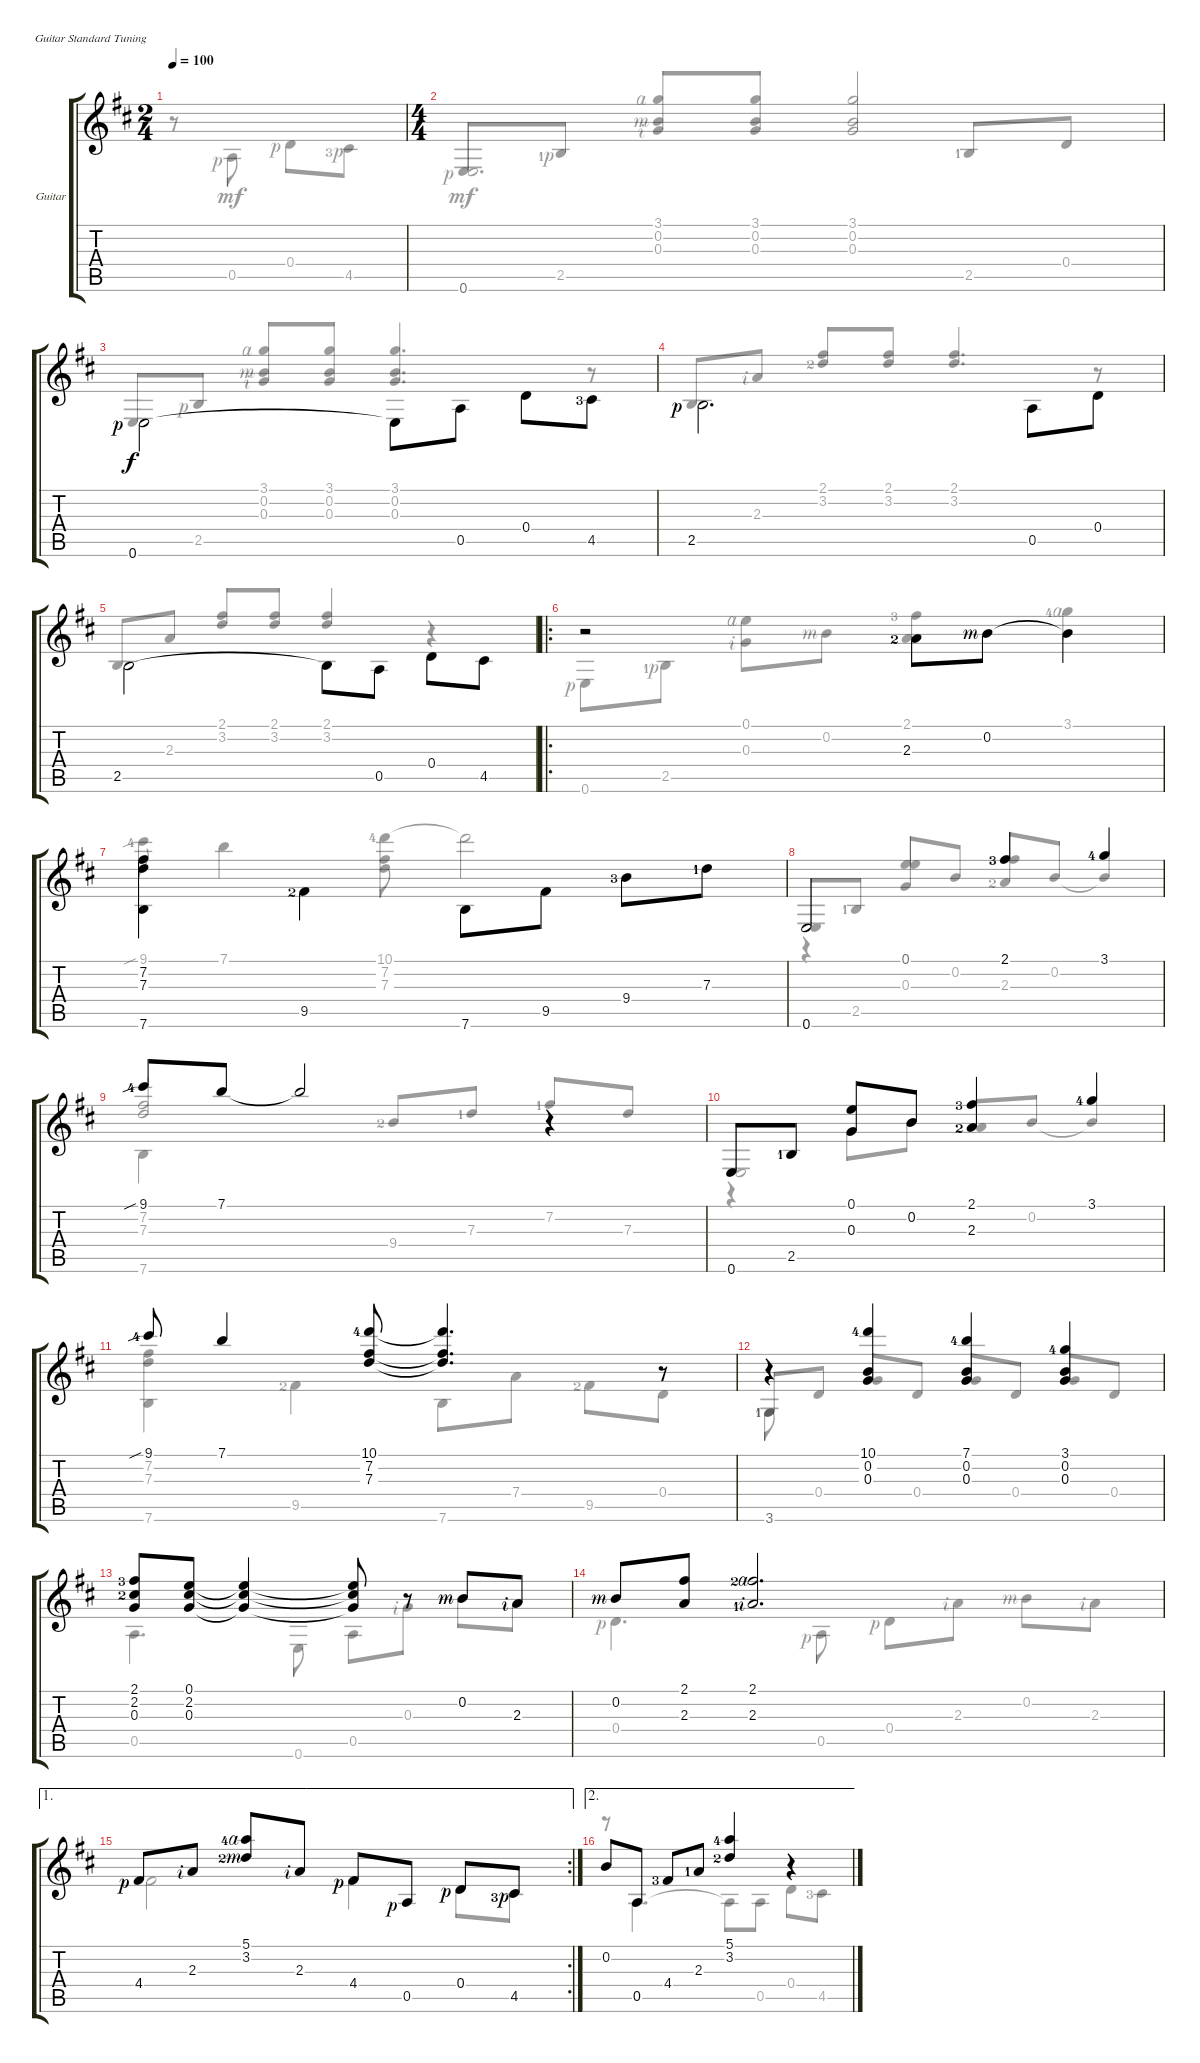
\defaultSystemsLayout 4
\bracketExtendMode groupsimilarinstruments
\firstSystemTrackNameOrientation horizontal
\otherSystemsTrackNameOrientation horizontal
\track (" Guitar" " Guitar") {instrument acousticguitarsteel}
\staff {score tabs}
\tuning (E4 B3 G3 D3 A2 E2)
\voice
\ts (2 4)
\tempo 100
\clef g2
\ks d
|
\ts (4 4)
|
0.6{rf 1}.2{beam invert} 0.6{t}.8{beam invert} 0.5.8 0.4.8{beam invert} 4.5{lf 4}.8 |
2.5{rf 1}.2{d beam invert} 0.5.8{beam invert} 0.4.8 |
2.5.2{beam invert} 2.5{t}.8{beam invert} 0.5.8 0.4.8{beam invert} 4.5.8 |
\ro
r.2 2.3{lf 3}.8{beam invert} 0.2{rf 3}.8 0.2{t}.4{beam invert} |
(7.2 7.3 7.6).4{beam invert} 9.5{lf 3}.4{beam invert} 7.6.8{beam invert} 9.5.8 9.4{lf 4}.8{beam invert} 7.3{lf 2}.8 |
0.6.2 2.1{lf 4}.4 3.1{lf 5}.4 |
9.1{sib lf 5}.8 7.1.8 7.1{t}.2 r.4 |
0.6.8 2.5{lf 2}.8 (0.1 0.3).8 0.2.8 (2.1{lf 4} 2.3{lf 3}).4 3.1{lf 5}.4 |
9.1{sib lf 5}.8 7.1.4 (10.1{lf 5} 7.2 7.3).8 (7.3{t} 7.2{t} 10.1{t}).4{d} r.8 |
r.4 (10.1{lf 5} 0.3 0.2).4 (7.1{lf 5} 0.3 0.2).4 (0.3 3.1{lf 5} 0.2).4 |
(2.1{lf 4} 2.2{lf 3} 0.3).8 (0.1 2.2 0.3).8 (0.3{t} 0.1{t} 2.2{t}).4 (0.1{t} 2.2{t} 0.3{t}).8 r.8 0.2{rf 3}.8 2.3{rf 2}.8 |
0.2{rf 3}.8 (2.1 2.3).8 (2.3{lf 2 rf 2} 2.1{lf 3 rf 4}).2{d} |
\ae 1
\rc 2
4.4{rf 1}.8 2.3{rf 2}.8 (3.2{lf 3 rf 3} 5.1{lf 5 rf 4}).8 2.3{rf 2}.8 4.4{rf 1}.8 0.5{rf 1}.8 0.4{rf 1}.8 4.5{lf 4 rf 1}.8 |
\ae 2
0.2.8 0.5.8 4.4{lf 4}.8 2.3{lf 2}.8 (5.1{lf 5} 3.2{lf 3}).4 r.4
\voice
\clef g2
\ottava regular
\simile none
\ks d
r.8{dy mf} 0.5{rf 1}.8 0.4{rf 1}.8 4.5{lf 4 rf 1}.8 |
0.6{rf 1}.8{beam invert} 2.5{lf 2 rf 1}.8 (3.1{rf 4} 0.2{rf 3} 0.3{rf 2}).8{beam invert} (0.3 0.2 3.1).8 (3.1 0.2 0.3).2{beam invert} |
0.6{rf 1}.8{beam invert} 2.5{rf 1}.8 (3.1{rf 4} 0.2{rf 3} 0.3{rf 2}).8{beam invert} (0.3 0.2 3.1).8 (3.1 0.2 0.3).4{d beam invert} r.8{beam invert} |
2.5{rf 1}.8{beam invert} 2.3{rf 2}.8 (2.1 3.2{lf 3}).8{beam invert} (3.2 2.1).8 (2.1 3.2).4{d beam invert} r.8{beam invert} |
2.5.8{beam invert} 2.3.8 (2.1 3.2).8{beam invert} (3.2 2.1).8 (2.1 3.2).4{beam invert} r.4{beam invert} |
0.6{rf 1}.8 2.5{lf 2 rf 1}.8 (0.1{rf 4} 0.3{rf 2}).8 0.2{rf 3}.8 (2.1{lf 4} 2.3{lf 3}).4 3.1{lf 5 rf 4}.4 |
9.1{sib lf 5}.8 7.1.4 (10.1{lf 5} 7.2 7.3).8 10.1{t}.2 |
0.6.8{beam invert} 2.5{lf 2}.8 (0.1 0.3).8{beam invert} 0.2.8 (2.1{lf 4} 2.3{lf 3}).8{beam invert} 0.2.8 0.2{t}.4{beam invert} |
(7.2 7.3).2{beam invert} 9.4{lf 3}.8{beam invert} 7.3{lf 2}.8 7.2{lf 2}.8{beam invert} 7.3.8 |
0.6.2{beam invert} 2.3{lf 3}.8{beam invert} 0.2.8 0.2{t}.4{beam invert} |
(7.6 7.2 7.3).4 9.5{lf 3}.4 7.6.8 7.4.8 9.5{lf 3}.8 0.4.8 |
3.6{lf 2}.8 0.4.8 0.3.8{beam invert} 0.4.8 0.3.8{beam invert} 0.4.8 0.3.8{beam invert} 0.4.8 |
0.5.4{d} 0.6.8 0.5.8 0.3{rf 2}.8 0.2{rf 3}.8 2.3{rf 2}.8 |
0.4{rf 1}.4{d} 0.5{rf 1}.8 0.4{rf 1}.8 2.3{rf 2}.8 0.2{rf 3}.8 2.3{rf 2}.8 |
4.4{rf 1}.2 4.4{rf 1}.4 0.4{rf 1}.8 4.5{lf 4 rf 1}.8 |
r.8 0.5.4{d} 0.5{t}.8 0.5.8 0.4.8 4.5{lf 4}.8
\voice
\clef g2
\ottava regular
\simile none
\ks d
|
0.6.2{d beam invert} 2.5{lf 2}.8{beam invert} 0.4.8 |
|
|
|
|
|
r.4 0.1.4{beam invert} |
7.6.4 |
r.4 0.3.8 0.2.8 |
|
3.6{lf 2}.8 |
|
|
|
